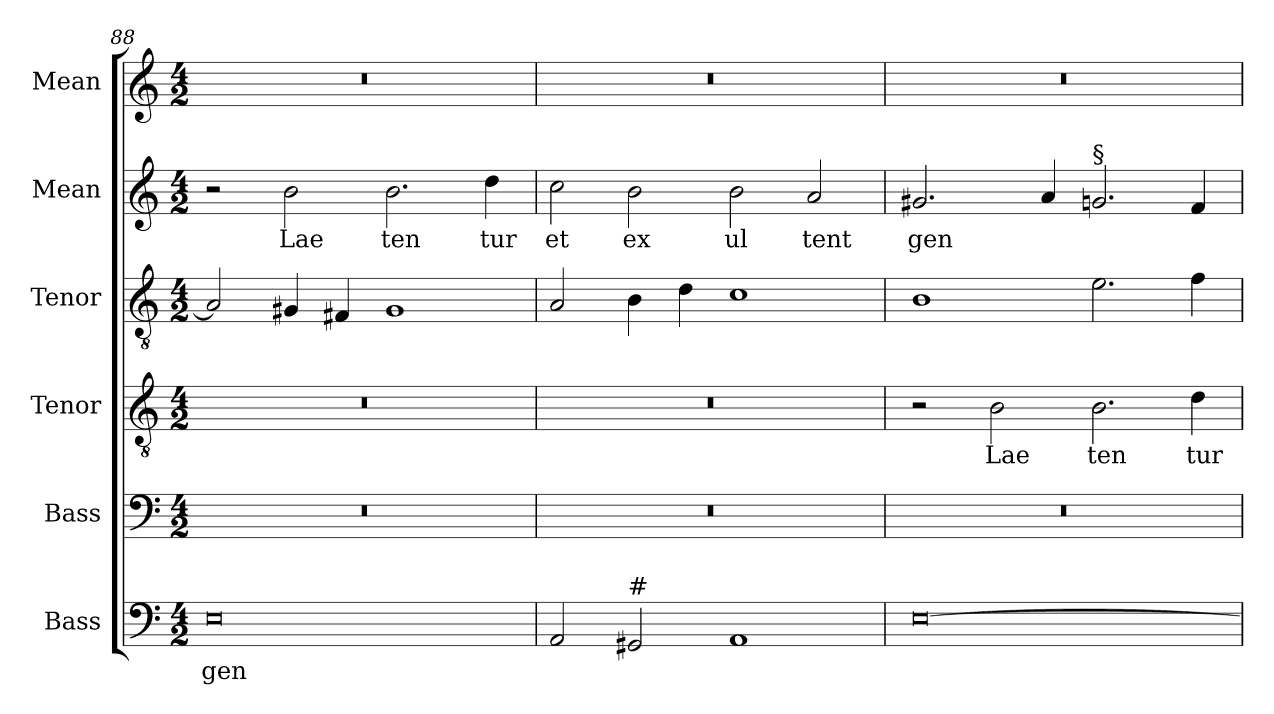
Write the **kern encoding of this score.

**kern	**text	**kern	**kern	**text	**kern	**kern	**text	**kern
*part6	*part6	*part5	*part4	*part4	*part3	*part2	*part2	*part1
*staff6	*staff6	*staff5	*staff4	*staff4	*staff3	*staff2	*staff2	*staff1
*I"Bass	*	*I"Bass	*I"Tenor	*	*I"Tenor	*I"Mean	*	*I"Mean
*I'B.	*	*I'B.	*I'T.	*	*I'T.	*I'M.	*	*I'M.
*clefF4	*	*clefF4	*clefGv2	*	*clefGv2	*clefG2	*	*clefG2
*	*	*	*ITrd7c12	*	*ITrd7c12	*	*	*
*k[]	*	*k[]	*k[]	*	*k[]	*k[]	*	*k[]
*a:	*	*a:	*a:	*	*a:	*a:	*	*a:
*M4/2	*	*M4/2	*M4/2	*	*M4/2	*M4/2	*	*M4/2
=88	=88	=88	=88	=88	=88	=88	=88	=88
!	!LO:LY:b:color=#000000	!LO:N:vis=1	!LO:N:vis=1	!	!	!	!	!LO:N:vis=1
0Ei	gen	0r	0r	.	2AAi/]	2r	.	0r
!	!	!	!	!	!	!	!LO:LY:b:color=#000000	!
.	.	.	.	.	4GG#Xi/	2bi\	Lae	.
.	.	.	.	.	4FF#Xi/	.	.	.
!	!	!	!	!	!	!	!LO:LY:b:color=#000000	!
.	.	.	.	.	1GG#i	2.bi\	ten	.
!	!	!	!	!	!	!	!LO:LY:b:color=#000000	!
.	.	.	.	.	.	4ddi\	tur	.
=89	=89	=89	=89	=89	=89	=89	=89	=89
!	!	!LO:N:vis=1	!LO:N:vis=1	!	!	!	!	!
!	!	!	!	!	!	!	!LO:LY:b:color=#000000	!LO:N:vis=1
2AAi/	.	0r	0r	.	2AAi/	2cci\	et	0r
!LO:TX:a:t=#	!	!	!	!	!	!	!	!
!	!	!	!	!	!	!	!LO:LY:b:color=#000000	!
2GG#i/	.	.	.	.	4BBi\	2bi\	ex	.
.	.	.	.	.	4Di\	.	.	.
!	!	!	!	!	!	!	!LO:LY:b:color=#000000	!
1AAi	.	.	.	.	1Ci	2bi\	ul	.
!	!	!	!	!	!	!	!LO:LY:b:color=#000000	!
.	.	.	.	.	.	2ai/	tent	.
!!LO:PB:g=z
=90	=90	=90	=90	=90	=90	=90	=90	=90
!	!	!LO:N:vis=1	!	!	!	!	!	!
!	!	!	!	!	!	!	!LO:LY:b:color=#000000	!LO:N:vis=1
[>0Ei	.	0r	2r	.	1BBi	2.g#Xi/	gen	0r
!	!	!	!	!LO:LY:b:color=#000000	!	!	!	!
.	.	.	2BBi\	Lae	.	.	.	.
.	.	.	.	.	.	4ai/	.	.
!	!	!	!	!	!	!LO:TX:t=§	!	!
!	!	!	!	!LO:LY:b:color=#000000	!	!	!	!
.	.	.	2.BBi\	ten	2.Ei\	2.gi/	.	.
!	!	!	!	!LO:LY:b:color=#000000	!	!	!	!
.	.	.	4Di\	tur	4Fi\	4fi/	.	.
=	=	=	=	=	=	=	=	=
*-	*-	*-	*-	*-	*-	*-	*-	*-
